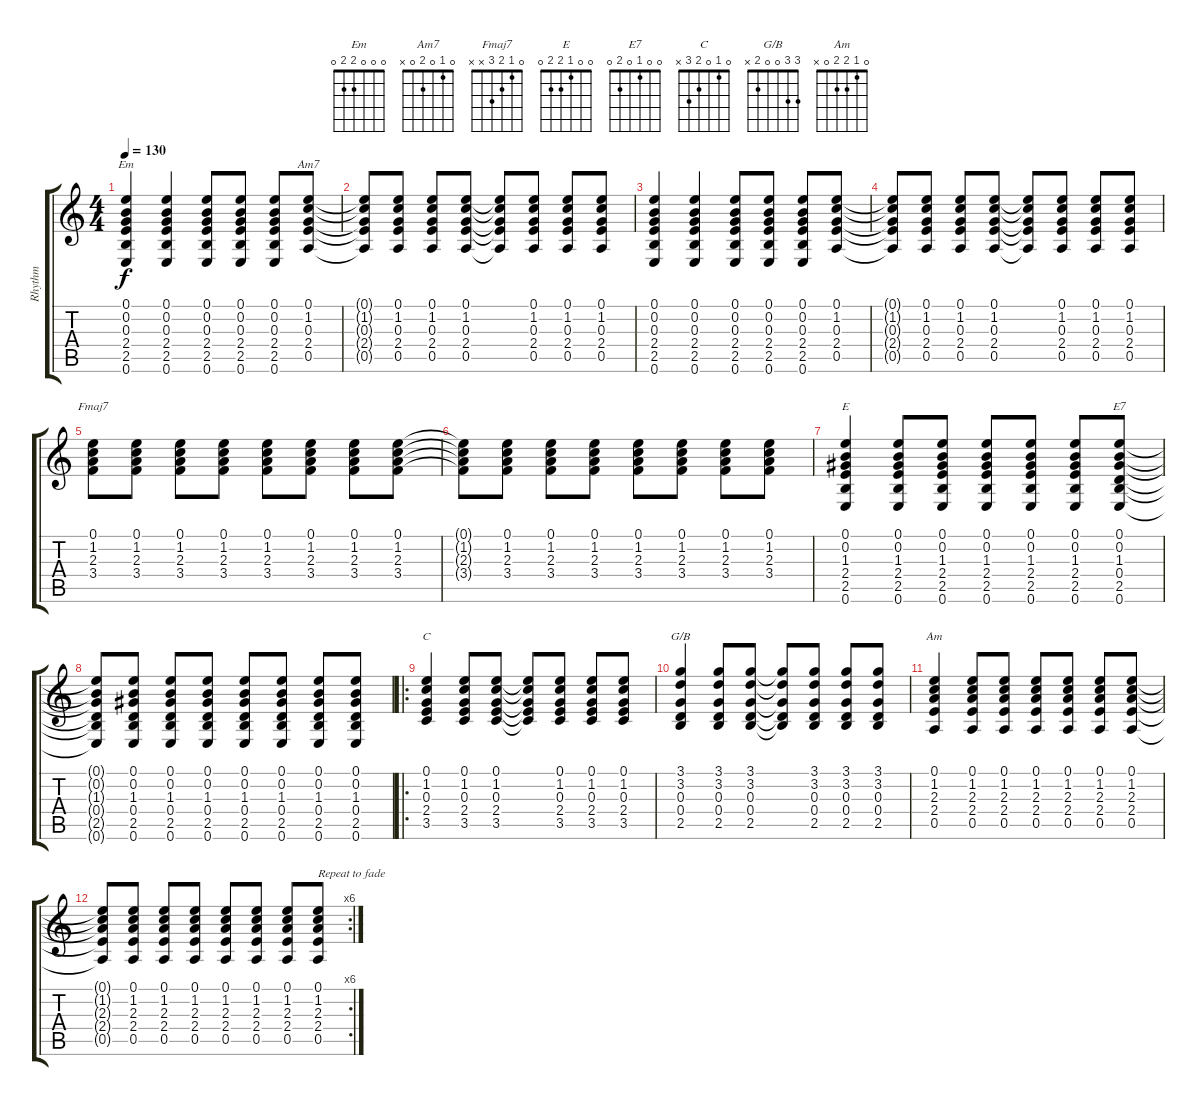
\track ("Rhythm" "Rhythm") {instrument acousticguitarsteel}
\staff {score tabs}
\tuning (E4 B3 G3 D3 A2 E2) {hide}
\chord ("Em" 0 0 0 2 2 0)
\chord ("Am7" 0 1 0 2 0 x)
\chord ("Fmaj7" 0 1 2 3 x x)
\chord ("E" 0 0 1 2 2 0)
\chord ("E7" 0 0 1 0 2 0)
\chord ("C" 0 1 0 2 3 x)
\chord ("G/B" 3 3 0 0 2 x)
\chord ("Am" 0 1 2 2 0 x)
\ts (4 4)
\tempo 130
\clef g2
\ks c
(0.1 0.2 0.3 2.4 2.5 0.6).4{ch "Em" dy f} (0.1 0.2 0.3 2.4 2.5 0.6).4 (0.1 0.2 0.3 2.4 2.5 0.6).8 (0.1 0.2 0.3 2.4 2.5 0.6).8 (0.1 0.2 0.3 2.4 2.5 0.6).8 (0.1 1.2 0.3 2.4 0.5).8{ch "Am7"} |
(0.1{t} 1.2{t} 0.3{t} 2.4{t} 0.5{t}).8 (0.1 1.2 0.3 2.4 0.5).8 (0.1 1.2 0.3 2.4 0.5).8 (0.1 1.2 0.3 2.4 0.5).8 (0.1{t} 1.2{t} 0.3{t} 2.4{t} 0.5{t}).8 (0.1 1.2 0.3 2.4 0.5).8 (0.1 1.2 0.3 2.4 0.5).8 (0.1 1.2 0.3 2.4 0.5).8 |
(0.1 0.2 0.3 2.4 2.5 0.6).4 (0.1 0.2 0.3 2.4 2.5 0.6).4 (0.1 0.2 0.3 2.4 2.5 0.6).8 (0.1 0.2 0.3 2.4 2.5 0.6).8 (0.1 0.2 0.3 2.4 2.5 0.6).8 (0.1 1.2 0.3 2.4 0.5).8 |
(0.1{t} 1.2{t} 0.3{t} 2.4{t} 0.5{t}).8 (0.1 1.2 0.3 2.4 0.5).8 (0.1 1.2 0.3 2.4 0.5).8 (0.1 1.2 0.3 2.4 0.5).8 (0.1{t} 1.2{t} 0.3{t} 2.4{t} 0.5{t}).8 (0.1 1.2 0.3 2.4 0.5).8 (0.1 1.2 0.3 2.4 0.5).8 (0.1 1.2 0.3 2.4 0.5).8 |
(0.1 1.2 2.3 3.4).8{ch "Fmaj7"} (0.1 1.2 2.3 3.4).8 (0.1 1.2 2.3 3.4).8 (0.1 1.2 2.3 3.4).8 (0.1 1.2 2.3 3.4).8 (0.1 1.2 2.3 3.4).8 (0.1 1.2 2.3 3.4).8 (0.1 1.2 2.3 3.4).8 |
(0.1{t} 1.2{t} 2.3{t} 3.4{t}).8 (0.1 1.2 2.3 3.4).8 (0.1 1.2 2.3 3.4).8 (0.1 1.2 2.3 3.4).8 (0.1 1.2 2.3 3.4).8 (0.1 1.2 2.3 3.4).8 (0.1 1.2 2.3 3.4).8 (0.1 1.2 2.3 3.4).8 |
(0.1 0.2 1.3 2.4 2.5 0.6).4{ch "E"} (0.1 0.2 1.3 2.4 2.5 0.6).8 (0.1 0.2 1.3 2.4 2.5 0.6).8 (0.1 0.2 1.3 2.4 2.5 0.6).8 (0.1 0.2 1.3 2.4 2.5 0.6).8 (0.1 0.2 1.3 2.4 2.5 0.6).8 (0.1 0.2 1.3 0.4 2.5 0.6).8{ch "E7"} |
(0.1{t} 0.2{t} 1.3{t} 0.4{t} 2.5{t} 0.6{t}).8 (0.1 0.2 1.3 0.4 2.5 0.6).8 (0.1 0.2 1.3 0.4 2.5 0.6).8 (0.1 0.2 1.3 0.4 2.5 0.6).8 (0.1 0.2 1.3 0.4 2.5 0.6).8 (0.1 0.2 1.3 0.4 2.5 0.6).8 (0.1 0.2 1.3 0.4 2.5 0.6).8 (0.1 0.2 1.3 0.4 2.5 0.6).8 |
\ro
(0.1 1.2 0.3 2.4 3.5).4{ch "C"} (0.1 1.2 0.3 2.4 3.5).8 (0.1 1.2 0.3 2.4 3.5).8 (0.1{t} 1.2{t} 0.3{t} 2.4{t} 3.5{t}).8 (0.1 1.2 0.3 2.4 3.5).8 (0.1 1.2 0.3 2.4 3.5).8 (0.1 1.2 0.3 2.4 3.5).8 |
(3.1 3.2 0.3 0.4 2.5).4{ch "G/B"} (3.1 3.2 0.3 0.4 2.5).8 (3.1 3.2 0.3 0.4 2.5).8 (3.1{t} 3.2{t} 0.3{t} 0.4{t} 2.5{t}).8 (3.1 3.2 0.3 0.4 2.5).8 (3.1 3.2 0.3 0.4 2.5).8 (3.1 3.2 0.3 0.4 2.5).8 |
(0.1 1.2 2.3 2.4 0.5).4{ch "Am"} (0.1 1.2 2.3 2.4 0.5).8 (0.1 1.2 2.3 2.4 0.5).8 (0.1 1.2 2.3 2.4 0.5).8 (0.1 1.2 2.3 2.4 0.5).8 (0.1 1.2 2.3 2.4 0.5).8 (0.1 1.2 2.3 2.4 0.5).8 |
\rc 6
(0.1{t} 1.2{t} 2.3{t} 2.4{t} 0.5{t}).8 (0.1 1.2 2.3 2.4 0.5).8 (0.1 1.2 2.3 2.4 0.5).8 (0.1 1.2 2.3 2.4 0.5).8 (0.1 1.2 2.3 2.4 0.5).8 (0.1 1.2 2.3 2.4 0.5).8 (0.1 1.2 2.3 2.4 0.5).8 (0.1 1.2 2.3 2.4 0.5).8{txt "Repeat to fade"}
